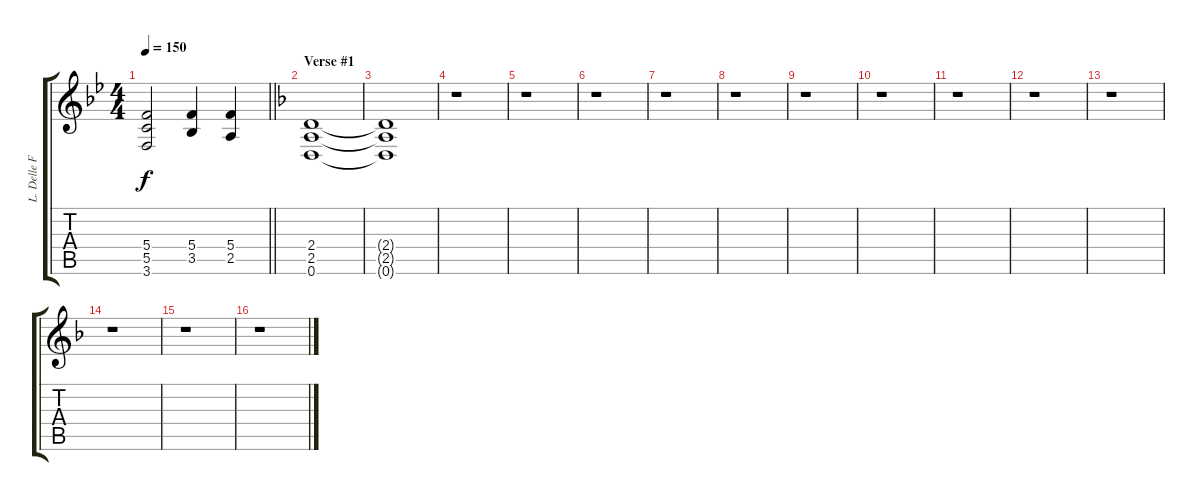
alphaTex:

\track ("L. Delle Fave (Dist. Guitar R)" "L. Delle F") {instrument overdrivenguitar}
\staff {score tabs}
\tuning (D4 A3 F3 C3 G2 D2) {hide}
\ts (4 4)
\tempo 150
\clef g2
\barLineRight lightlight
\ks gminor
(5.4 5.5 3.6).2{dy f} (5.4 3.5).4 (5.4 2.5).4 |
\section ("" "Verse #1")
\ks dminor
(2.4 2.5 0.6).1{volume 0} |
(2.4{t} 2.5{t} 0.6{t}).1 |
r.1 |
r.1 |
r.1 |
r.1 |
r.1 |
r.1 |
r.1 |
r.1 |
r.1 |
r.1 |
r.1 |
r.1 |
r.1
